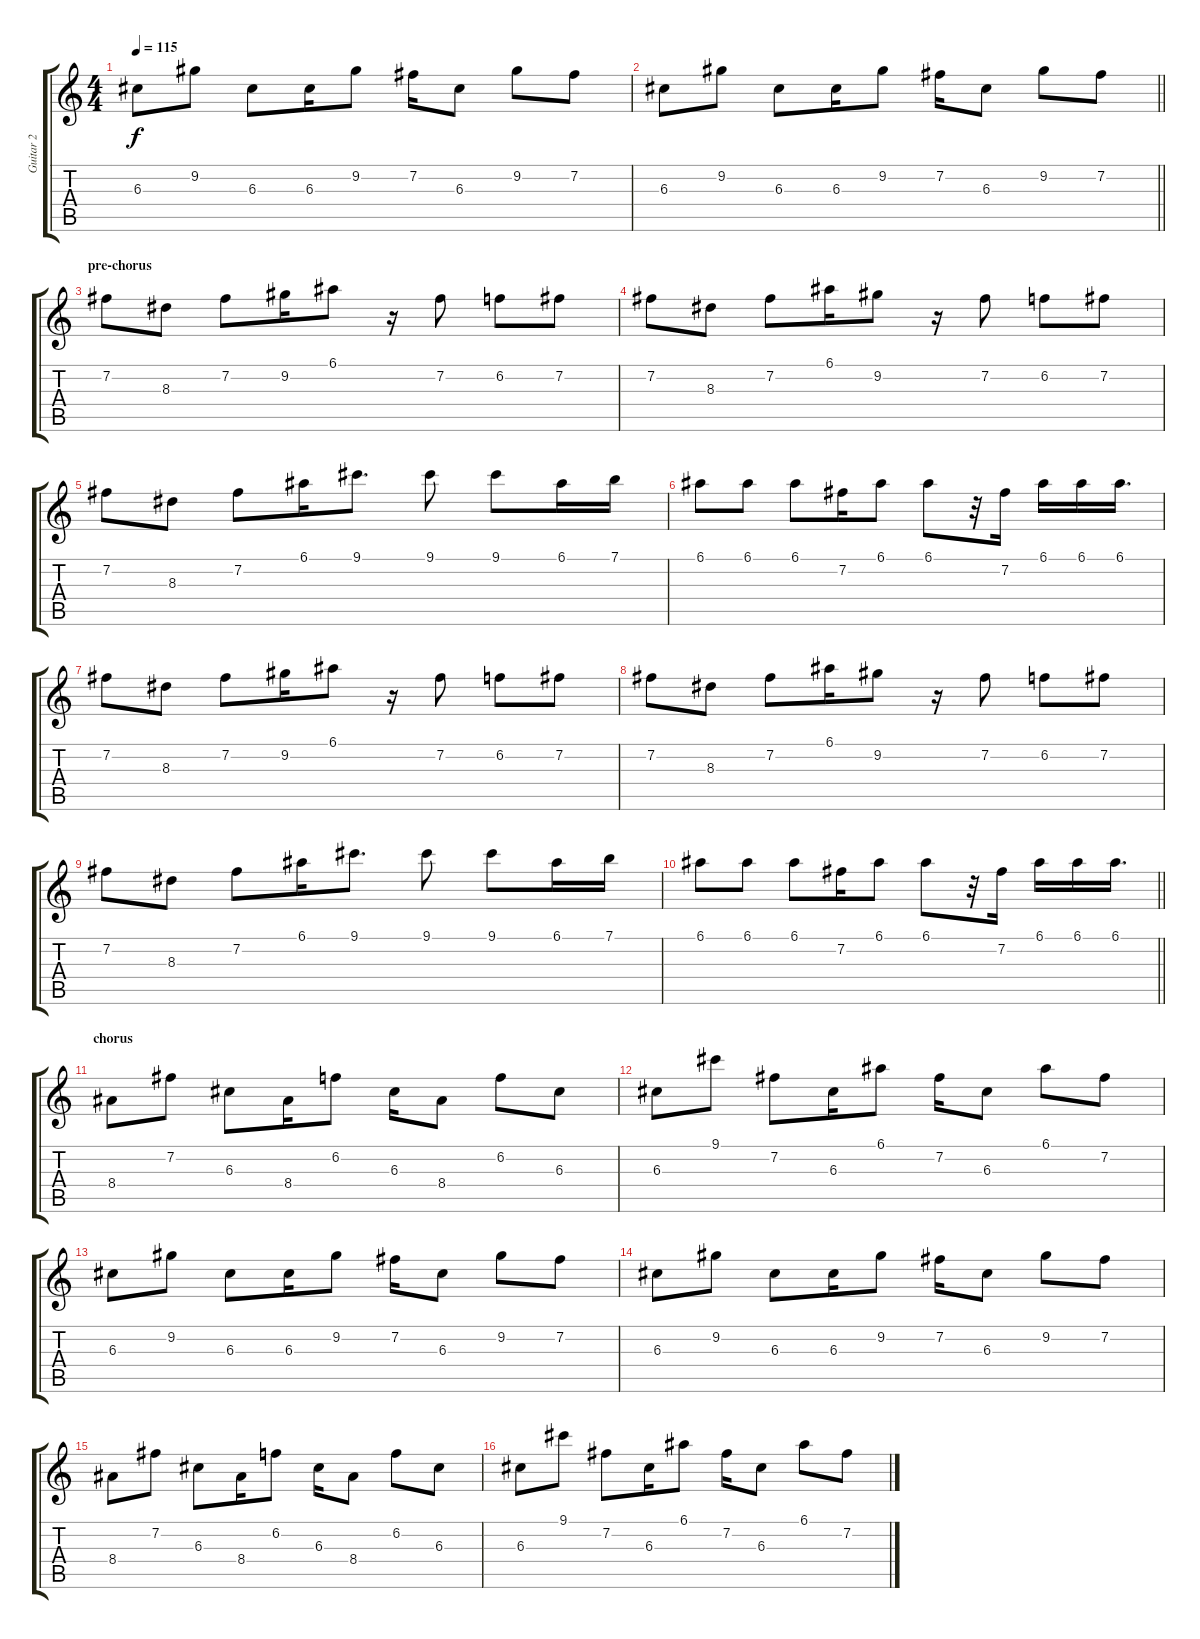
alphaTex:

\track ("Guitar 2" "Guitar 2") {instrument electricguitarjazz}
\staff {score tabs}
\tuning (E4 B3 G3 D3 A2 E2) {hide}
\ts (4 4)
\tempo 115
\clef g2
\ks c
6.3.8{dy f} 9.2.8 6.3.8 6.3.16 9.2.8 7.2.16 6.3.8 9.2.8 7.2.8 |
\barLineRight lightlight
6.3.8 9.2.8 6.3.8 6.3.16 9.2.8 7.2.16 6.3.8 9.2.8 7.2.8 |
\section ("" "pre-chorus")
7.2.8 8.3.8 7.2.8 9.2.16 6.1.8 r.16 7.2.8 6.2.8 7.2.8 |
7.2.8 8.3.8 7.2.8 6.1.16 9.2.8 r.16 7.2.8 6.2.8 7.2.8 |
7.2.8 8.3.8 7.2.8 6.1.16 9.1.8{d} 9.1.8 9.1.8 6.1.16 7.1.16 |
6.1.8 6.1.8 6.1.8 7.2.16 6.1.8 6.1.8 r.32 7.2.16 6.1.16 6.1.16 6.1.16{d} |
7.2.8 8.3.8 7.2.8 9.2.16 6.1.8 r.16 7.2.8 6.2.8 7.2.8 |
7.2.8 8.3.8 7.2.8 6.1.16 9.2.8 r.16 7.2.8 6.2.8 7.2.8 |
7.2.8 8.3.8 7.2.8 6.1.16 9.1.8{d} 9.1.8 9.1.8 6.1.16 7.1.16 |
\barLineRight lightlight
6.1.8 6.1.8 6.1.8 7.2.16 6.1.8 6.1.8 r.32 7.2.16 6.1.16 6.1.16 6.1.16{d} |
\section ("" "chorus")
8.4.8 7.2.8 6.3.8 8.4.16 6.2.8 6.3.16 8.4.8 6.2.8 6.3.8 |
6.3.8 9.1.8 7.2.8 6.3.16 6.1.8 7.2.16 6.3.8 6.1.8 7.2.8 |
6.3.8 9.2.8 6.3.8 6.3.16 9.2.8 7.2.16 6.3.8 9.2.8 7.2.8 |
6.3.8 9.2.8 6.3.8 6.3.16 9.2.8 7.2.16 6.3.8 9.2.8 7.2.8 |
8.4.8 7.2.8 6.3.8 8.4.16 6.2.8 6.3.16 8.4.8 6.2.8 6.3.8 |
6.3.8 9.1.8 7.2.8 6.3.16 6.1.8 7.2.16 6.3.8 6.1.8 7.2.8
